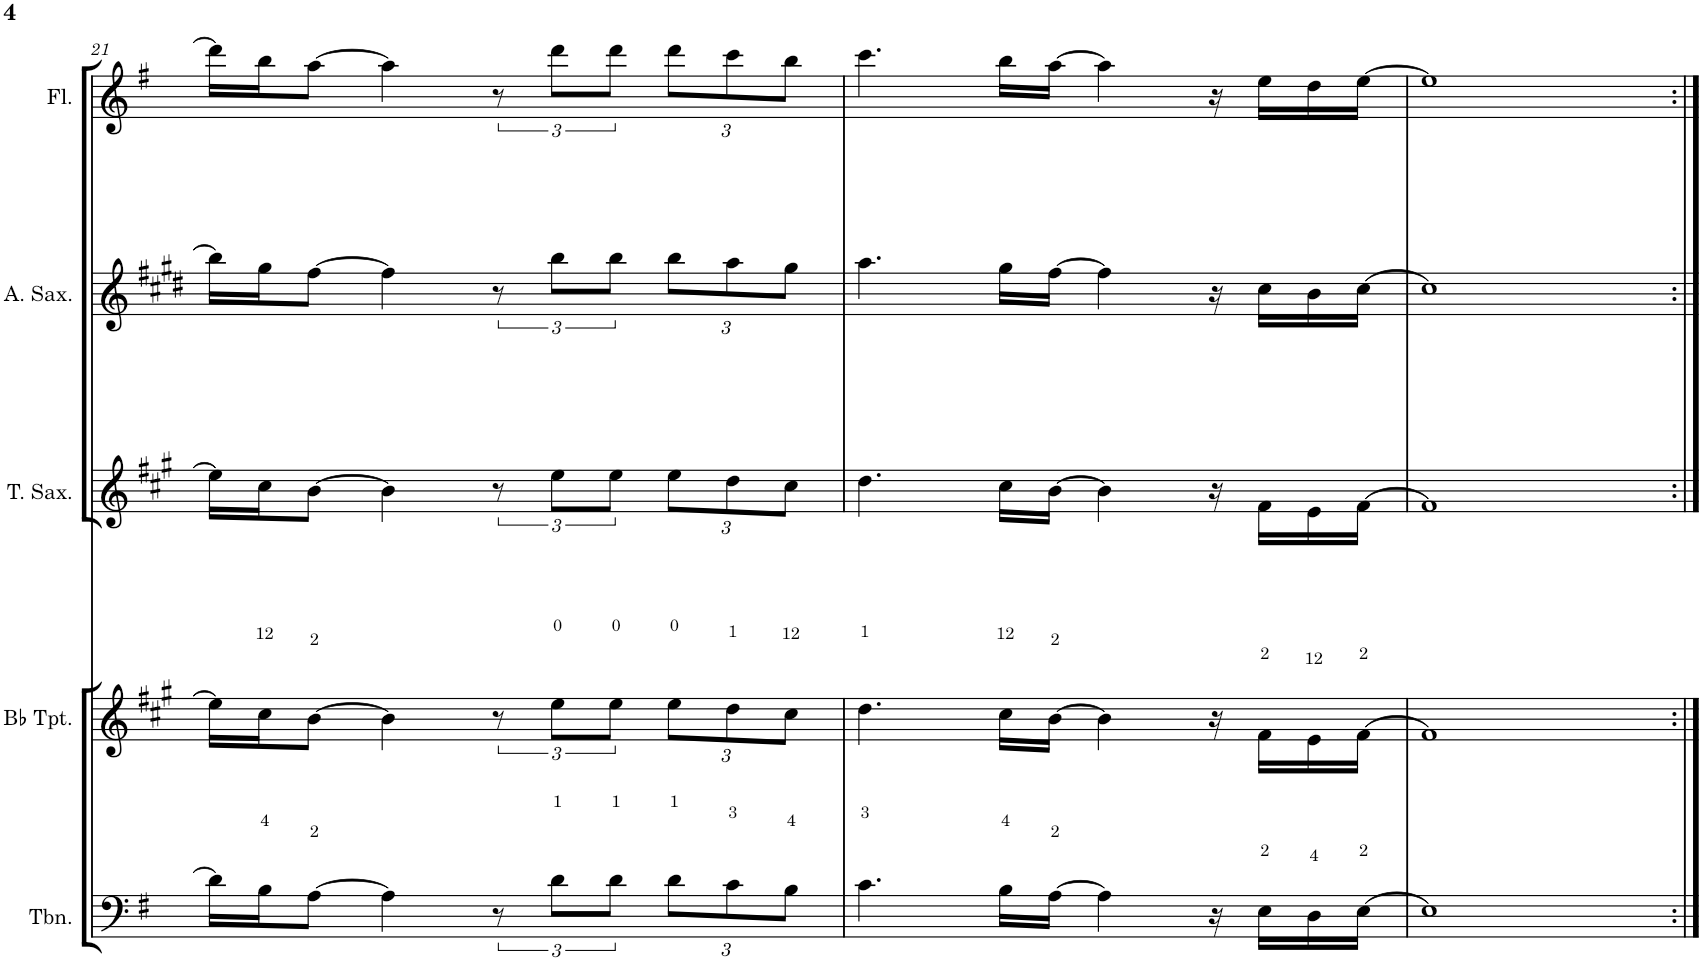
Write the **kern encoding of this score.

**kern	**kern	**kern	**kern	**kern
*part5	*part4	*part3	*part2	*part1
*staff5	*staff4	*staff3	*staff2	*staff1
*I"Trombone	*I"Bb Trumpet	*I"Tenor Saxophone	*I"Alto Saxophone	*I"Flute
*I'Tbn.	*I'Bb Tpt.	*I'T. Sax.	*I'A. Sax.	*I'Fl.
!!LO:PB:g=z
*clefF4	*clefG2	*clefG2	*clefG2	*clefG2
*	*Trd1c2	*Trd8c14	*Trd5c9	*
*k[f#]	*k[f#c#g#]	*k[f#c#g#]	*k[f#c#g#d#]	*k[f#]
*M4/4	*M4/4	*M4/4	*M4/4	*M4/4
=21	=21	=21	=21	=21
16d\LL]	16ee\LL]	16ee\LL]	16bb\LL]	16ddd\LL]
16B\J	16cc#\J	16cc#\J	16gg#\J	16bb\J
[8A\J	[8b\J	[8b\J	[8ff#\J	[8aa\J
4A\]	4b\]	4b\]	4ff#\]	4aa\]
12r	12r	12r	12r	12r
12d\L	12ee\L	12ee\L	12bb\L	12ddd\L
12d\J	12ee\J	12ee\J	12bb\J	12ddd\J
*Xbrackettup	*Xbrackettup	*Xbrackettup	*Xbrackettup	*Xbrackettup
12d\L	12ee\L	12ee\L	12bb\L	12ddd\L
12c\	12dd\	12dd\	12aa\	12ccc\
12B\J	12cc#\J	12cc#\J	12gg#\J	12bb\J
=22	=22	=22	=22	=22
4.c\	4.dd\	4.dd\	4.aa\	4.ccc\
16B\LL	16cc#\LL	16cc#\LL	16gg#\LL	16bb\LL
[16A\JJ	[16b\JJ	[16b\JJ	[16ff#\JJ	[16aa\JJ
4A\]	4b\]	4b\]	4ff#\]	4aa\]
16r	16r	16r	16r	16r
16E\LL	16f#\LL	16f#\LL	16cc#\LL	16ee\LL
16D\	16e\	16e\	16b\	16dd\
[16E\JJ	[16f#\JJ	[16f#\JJ	[16cc#\JJ	[16ee\JJ
=23	=23	=23	=23	=23
1E]	1f#]	1f#]	1cc#]	1ee]
=:|!	=:|!	=:|!	=:|!	=:|!
*-	*-	*-	*-	*-
